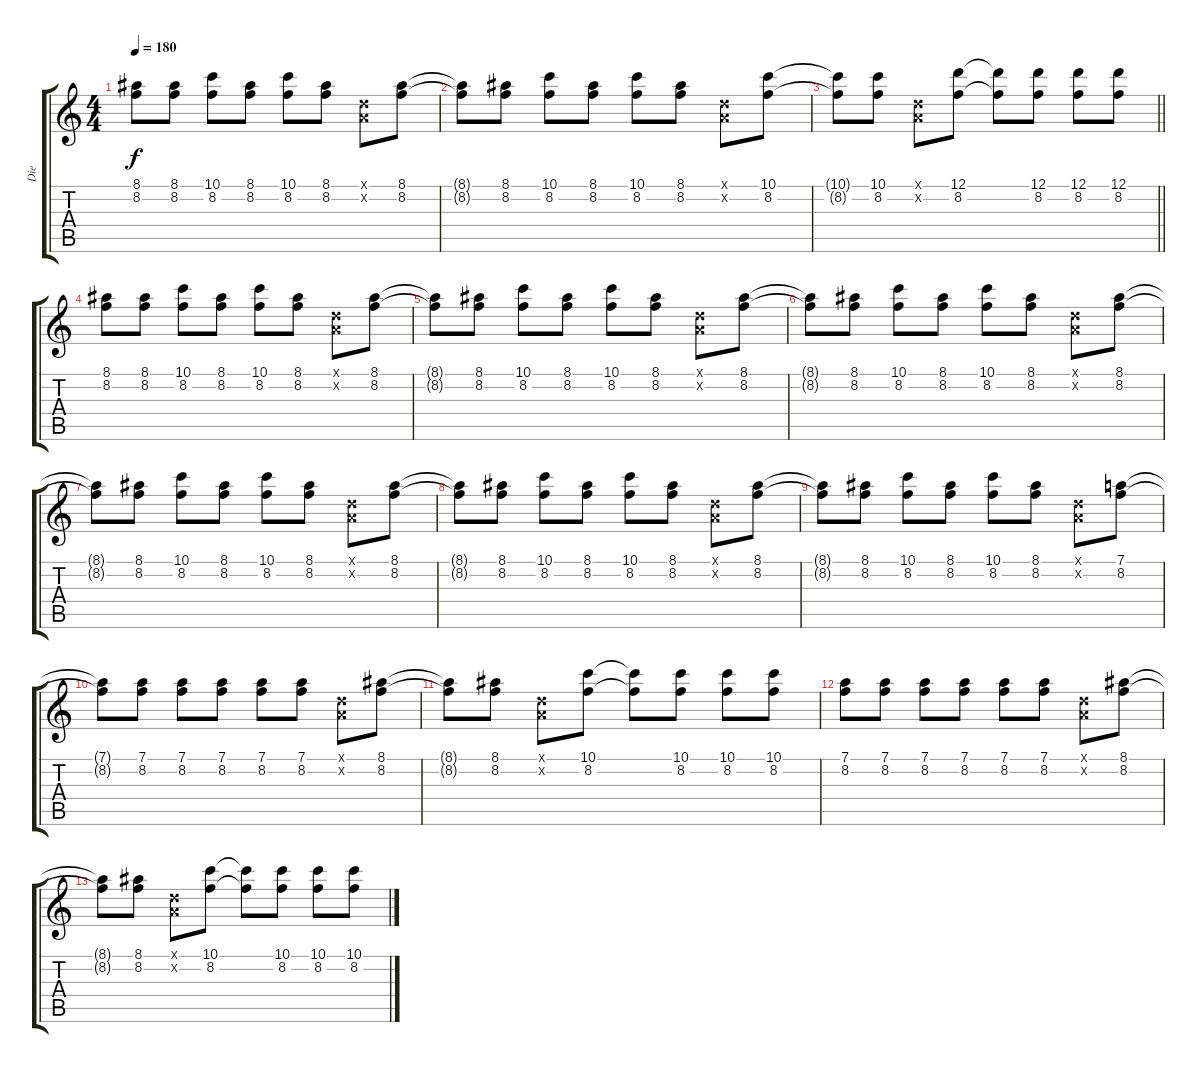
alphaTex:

\track ("Die" "Die") {instrument distortionguitar}
\staff {score tabs}
\tuning (D4 A3 F3 C3 G2 D2) {hide}
\ts (4 4)
\tempo 180
\clef g2
\ks c
(8.1{t} 8.2{t}).8{dy f} (8.1 8.2).8 (10.1 8.2).8 (8.1 8.2).8 (10.1 8.2).8 (8.1 8.2).8 (0.1{x} 0.2{x}).8 (8.1 8.2).8 |
(8.1{t} 8.2{t}).8 (8.1 8.2).8 (10.1 8.2).8 (8.1 8.2).8 (10.1 8.2).8 (8.1 8.2).8 (0.1{x} 0.2{x}).8 (10.1 8.2).8 |
\barLineRight lightlight
(10.1{t} 8.2{t}).8 (10.1 8.2).8 (0.1{x} 0.2{x}).8 (12.1 8.2).8 (12.1{t} 8.2{t}).8 (12.1 8.2).8 (12.1 8.2).8 (12.1 8.2).8 |
(8.1 8.2).8 (8.1 8.2).8 (10.1 8.2).8 (8.1 8.2).8 (10.1 8.2).8 (8.1 8.2).8 (0.1{x} 0.2{x}).8 (8.1 8.2).8 |
(8.1{t} 8.2{t}).8 (8.1 8.2).8 (10.1 8.2).8 (8.1 8.2).8 (10.1 8.2).8 (8.1 8.2).8 (0.1{x} 0.2{x}).8 (8.1 8.2).8 |
(8.1{t} 8.2{t}).8 (8.1 8.2).8 (10.1 8.2).8 (8.1 8.2).8 (10.1 8.2).8 (8.1 8.2).8 (0.1{x} 0.2{x}).8 (8.1 8.2).8 |
(8.1{t} 8.2{t}).8 (8.1 8.2).8 (10.1 8.2).8 (8.1 8.2).8 (10.1 8.2).8 (8.1 8.2).8 (0.1{x} 0.2{x}).8 (8.1 8.2).8 |
(8.1{t} 8.2{t}).8 (8.1 8.2).8 (10.1 8.2).8 (8.1 8.2).8 (10.1 8.2).8 (8.1 8.2).8 (0.1{x} 0.2{x}).8 (8.1 8.2).8 |
(8.1{t} 8.2{t}).8 (8.1 8.2).8 (10.1 8.2).8 (8.1 8.2).8 (10.1 8.2).8 (8.1 8.2).8 (0.1{x} 0.2{x}).8 (7.1 8.2).8 |
(7.1{t} 8.2{t}).8 (7.1 8.2).8 (7.1 8.2).8 (7.1 8.2).8 (7.1 8.2).8 (7.1 8.2).8 (0.1{x} 0.2{x}).8 (8.1 8.2).8 |
(8.1{t} 8.2{t}).8 (8.1 8.2).8 (0.1{x} 0.2{x}).8 (10.1 8.2).8 (10.1{t} 8.2{t}).8 (10.1 8.2).8 (10.1 8.2).8 (10.1 8.2).8 |
(7.1 8.2).8 (7.1 8.2).8 (7.1 8.2).8 (7.1 8.2).8 (7.1 8.2).8 (7.1 8.2).8 (0.1{x} 0.2{x}).8 (8.1 8.2).8 |
(8.1{t} 8.2{t}).8 (8.1 8.2).8 (0.1{x} 0.2{x}).8 (10.1 8.2).8 (10.1{t} 8.2{t}).8 (10.1 8.2).8 (10.1 8.2).8 (10.1 8.2).8
